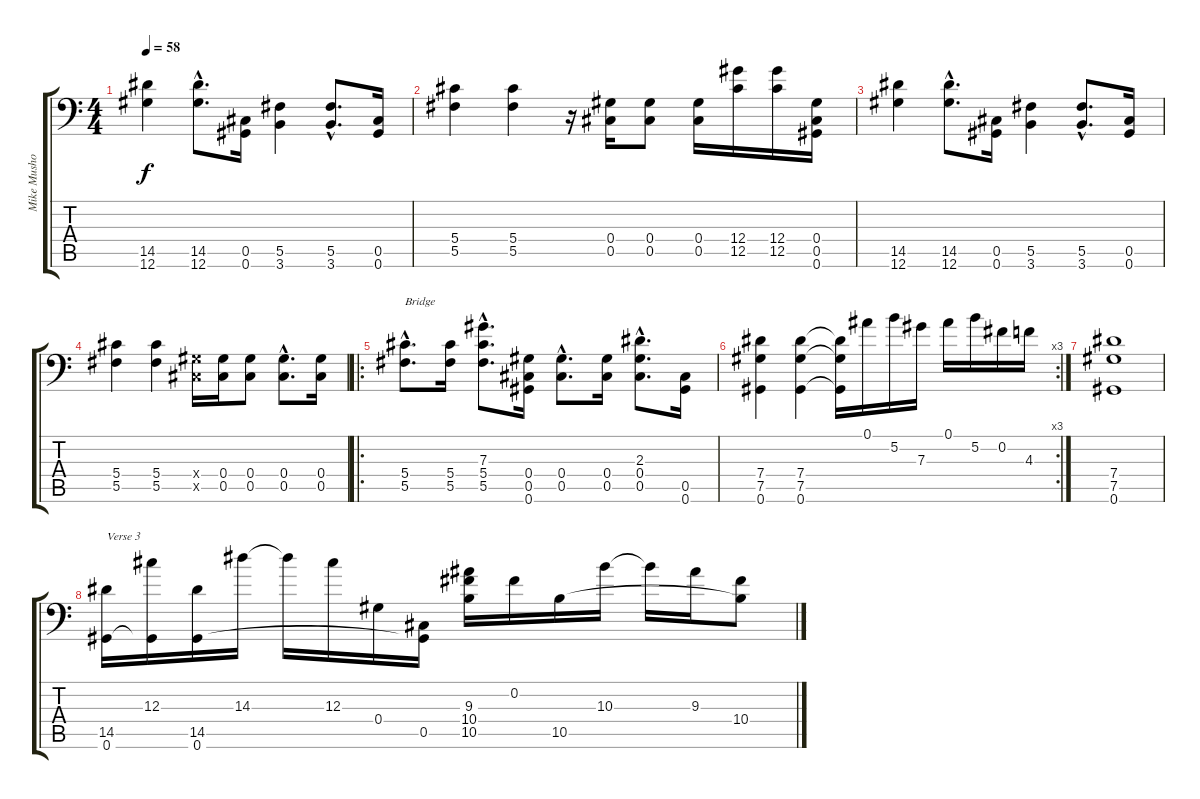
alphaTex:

\track ("Mike Mushok (Clean Guitar)" "Mike Musho") {instrument electricguitarjazz}
\staff {score tabs}
\tuning (Bb3 Gb3 Db3 Ab2 Db2 Ab1) {hide}
\ts (4 4)
\tempo 58
\clef f4
\ks c
(14.5 12.6).4{dy f} (14.5{hac} 12.6{hac}).8{d} (0.5 0.6).16 (5.5 3.6).4 (5.5{hac} 3.6{hac}).8{d} (0.5 0.6).16 |
(5.4 5.5).4 (5.4 5.5).4 r.16 (0.4 0.5).16 (0.4 0.5).8 (0.4 0.5).16 (12.4 12.5).16 (12.4 12.5).16 (0.4 0.5 0.6).16 |
(14.5 12.6).4 (14.5{hac} 12.6{hac}).8{d} (0.5 0.6).16 (5.5 3.6).4 (5.5{hac} 3.6{hac}).8{d} (0.5 0.6).16 |
(5.4 5.5).4 (5.4 5.5).4 (0.4{x} 0.5{x}).16 (0.4 0.5).16 (0.4 0.5).8 (0.4{hac} 0.5{hac}).8{d} (0.4 0.5).16 |
\ro
(5.4{hac} 5.5{hac}).8{d txt "Bridge" instrument distortionguitar} (5.4 5.5).16 (7.3{hac} 5.4{hac} 5.5{hac}).8{d} (0.4 0.5 0.6).16 (0.4{hac} 0.5{hac}).8{d} (0.4 0.5).16 (2.3{hac} 0.4{hac} 0.5{hac}).8{d} (0.5 0.6).16 |
\rc 3
(7.4 7.5 0.6).4 (7.4 7.5 0.6).4 (7.4{t} 7.5{t} 0.6{t}).16 0.1.16 5.2.16 7.3.16 0.1.16 5.2.16 0.2.16 4.3.16 |
(7.4 7.5 0.6).1 |
(14.5 0.6).16{txt "Verse 3" instrument electricguitarjazz} (12.3 0.6{t}).16 (14.5 0.6).16 14.3.16 14.3{t}.16 12.3.16 0.4.16 (0.5 0.6{t}).16 (9.3 10.4 10.5).16 0.2.16 10.5.16 10.3.16 10.3{t}.16 9.3.16 (10.4{ss} 10.5{t}).8
